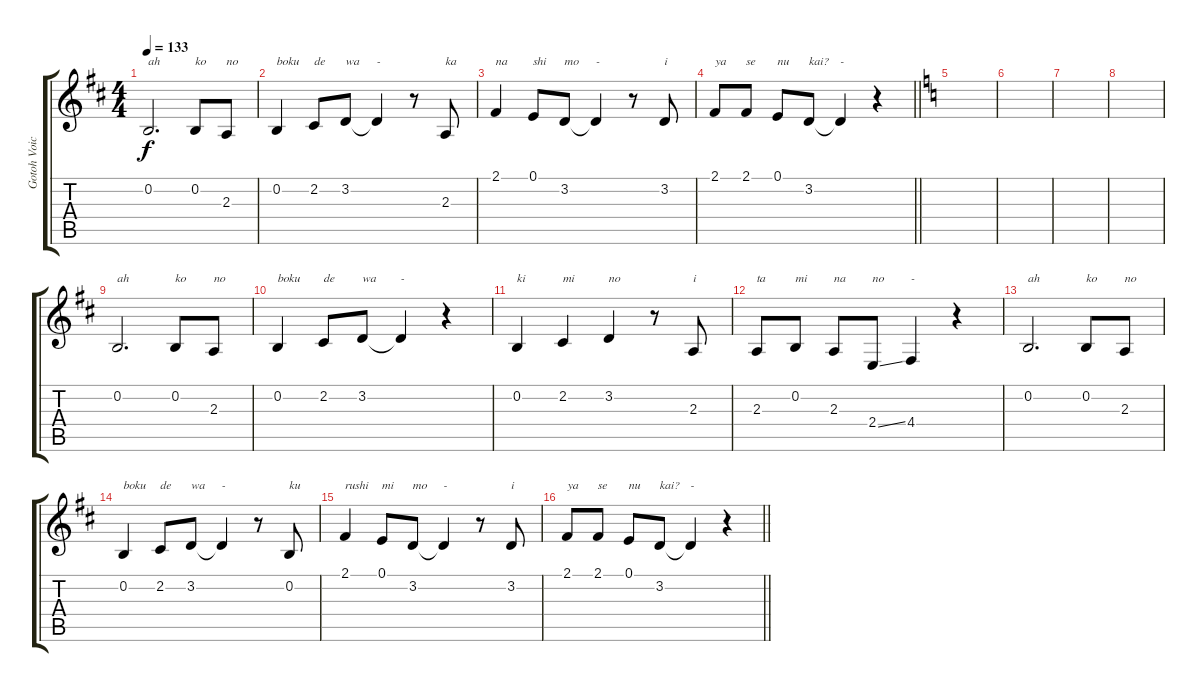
\track ("Gotoh Voice" "Gotoh Voic") {instrument clarinet}
\staff {score tabs}
\tuning (E4 B3 G3 D3 A2 E2) {hide}
\ts (4 4)
\tempo 133
\clef g2
\ks d
0.2.2{d txt "ah" dy f} 0.2.8{txt "ko"} 2.3.8{txt "no"} |
0.2.4{txt "boku"} 2.2.8{txt "de"} 3.2.8{txt "wa"} 3.2{t}.4{txt "-"} r.8 2.3.8{txt "ka"} |
2.1.4{txt "na"} 0.1.8{txt "shi"} 3.2.8{txt "mo"} 3.2{t}.4{txt "-"} r.8 3.2.8{txt "i"} |
\barLineRight lightlight
2.1.8{txt "ya"} 2.1.8{txt "se"} 0.1.8{txt "nu"} 3.2.8{txt "kai?"} 3.2{t}.4{txt "-"} r.4 |
\ks c
|
|
|
|
\ks d
0.2.2{d txt "ah"} 0.2.8{txt "ko"} 2.3.8{txt "no"} |
0.2.4{txt "boku"} 2.2.8{txt "de"} 3.2.8{txt "wa"} 3.2{t}.4{txt "-"} r.4 |
0.2.4{txt "ki"} 2.2.4{txt "mi"} 3.2.4{txt "no"} r.8 2.3.8{txt "i"} |
2.3.8{txt "ta"} 0.2.8{txt "mi"} 2.3.8{txt "na"} 2.4{ss}.8{txt "no"} 4.4.4{txt "-"} r.4 |
0.2.2{d txt "ah"} 0.2.8{txt "ko"} 2.3.8{txt "no"} |
0.2.4{txt "boku"} 2.2.8{txt "de"} 3.2.8{txt "wa"} 3.2{t}.4{txt "-"} r.8 0.2.8{txt "ku"} |
2.1.4{txt "rushi"} 0.1.8{txt "mi"} 3.2.8{txt "mo"} 3.2{t}.4{txt "-"} r.8 3.2.8{txt "i"} |
\barLineRight lightlight
2.1.8{txt "ya"} 2.1.8{txt "se"} 0.1.8{txt "nu"} 3.2.8{txt "kai?"} 3.2{t}.4{txt "-"} r.4
